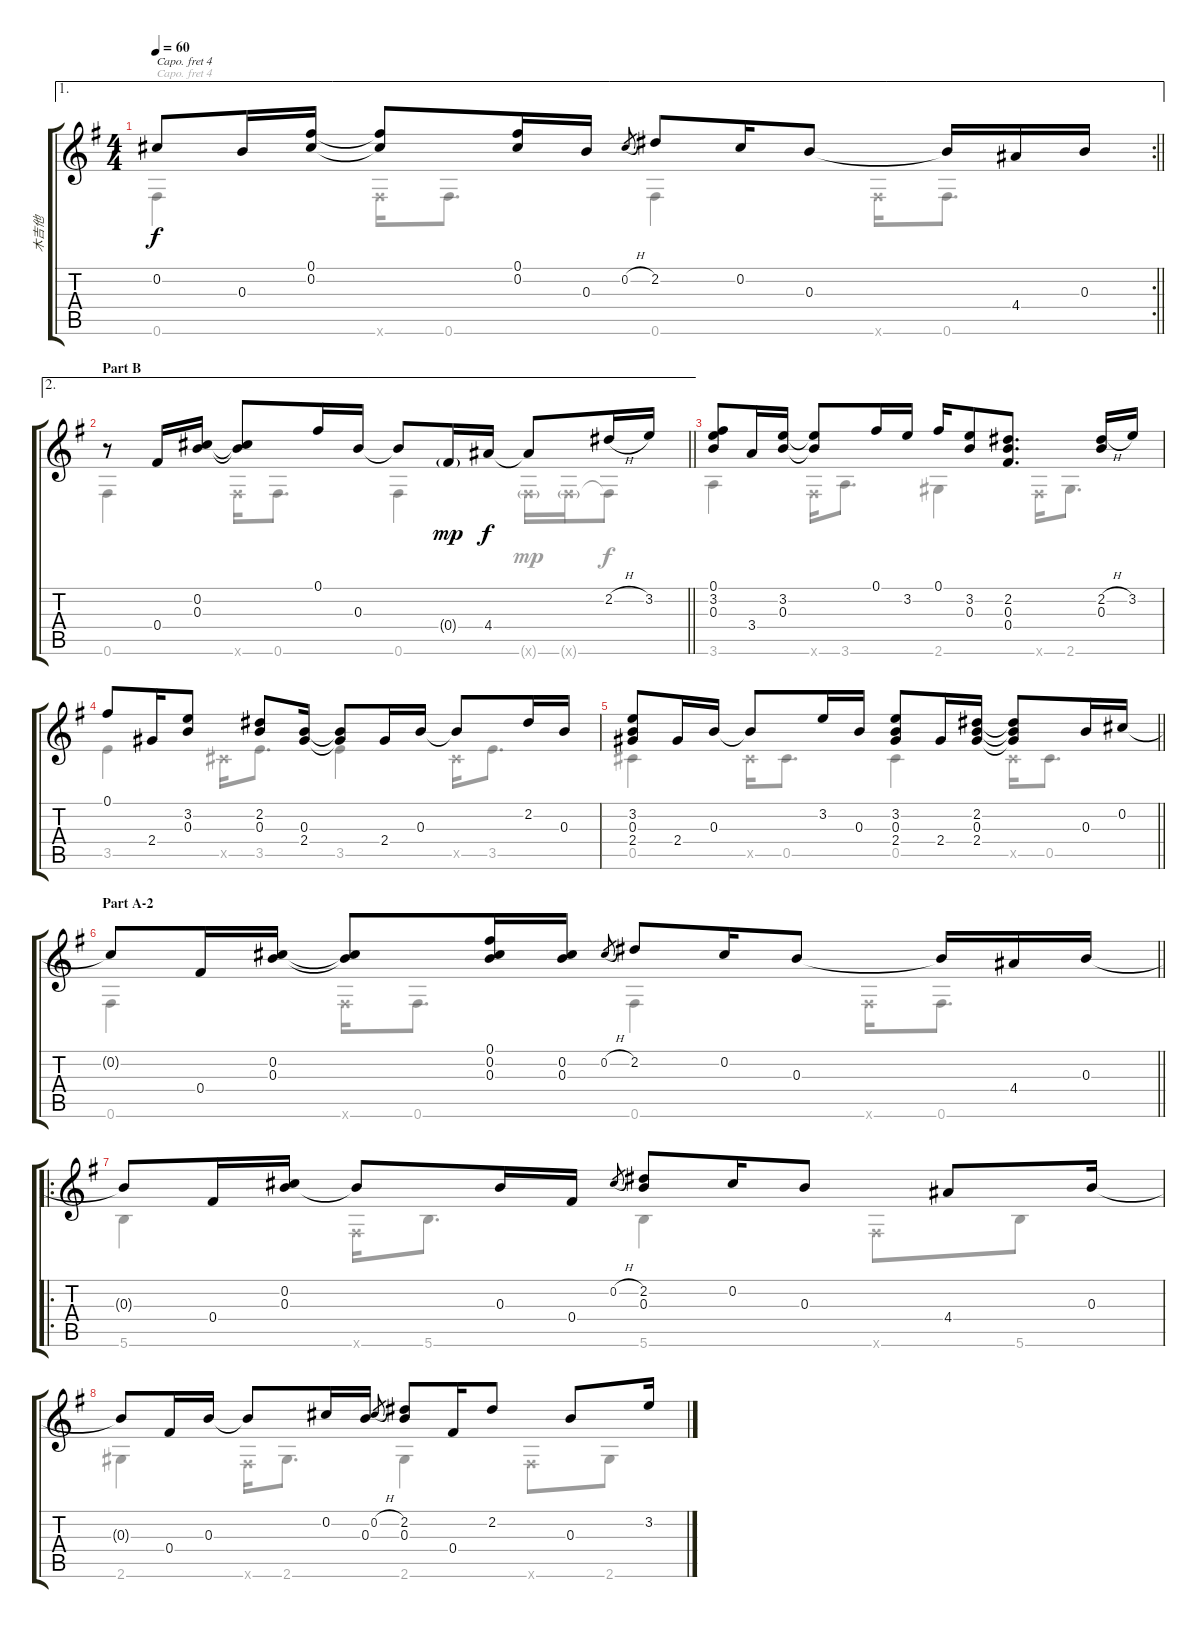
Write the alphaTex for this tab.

\track ("木吉他" "木吉他") {instrument acousticguitarnylon}
\staff {score tabs}
\capo 4
\tuning (D4 A3 G3 D3 A2 D2) {hide}
\voice
\ae 1
\rc 2
\ts (4 4)
\tempo 60
\clef g2
\barLineRight lightlight
\ks g
0.2{t}.8{dy f} 0.3.16 (0.1 0.2).16 (0.1{t} 0.2{t}).8 (0.1 0.2).16 0.3.16 0.2{h}.8{gr} 2.2.8 0.2.16 0.3.8 0.3{t}.16 4.4.16 0.3.16 |
\ae 2
\section ("" "Part B")
\barLineRight lightlight
r.8 0.4.16 (0.2 0.3).16 (0.2{t} 0.3{t}).8 0.1.16 0.3.16 0.3{t}.8 0.4{g}.16{dy mp} 4.4.16{dy f} 4.4{t}.8 2.2{h}.16 3.2.16 |
\section ("" "")
(0.1 3.2 0.3).8 3.4.16 (3.2 0.3).16 (3.2{t} 0.3{t}).8 0.1.16 3.2.16 0.1.16 (3.2 0.3).8 (2.2 0.3 0.4).8{d} (2.2{h} 0.3).16 3.2.16 |
0.1.8 2.4.16 (3.2 0.3).8 (2.2 0.3).8 (0.3 2.4).16 (0.3{t} 2.4{t}).8 2.4.16 0.3.16 0.3{t}.8 2.2.16 0.3.16 |
\barLineRight lightlight
(3.2 0.3 2.4).8 2.4.16 0.3.16 0.3{t}.8 3.2.16 0.3.16 (3.2 0.3 2.4).8 2.4.16 (2.2 0.3 2.4).16 (2.2{t} 0.3{t} 2.4{t}).8 0.3.16 0.2.16 |
\section ("" "Part A-2")
\barLineRight lightlight
0.2{t}.8 0.4.16 (0.2 0.3).16 (0.2{t} 0.3{t}).8 (0.1 0.2 0.3).16 (0.2 0.3).16 0.2{h}.8{gr} 2.2.8 0.2.16 0.3.8 0.3{t}.16 4.4.16 0.3.16 |
\ro
\section ("" "")
0.3{t}.8 0.4.16 (0.2 0.3).16 0.3{t}.8 0.3.16 0.4.16 0.2{h}.8{gr} (2.2 0.3).8 0.2.16 0.3.8 4.4.8 0.3.16 |
0.3{t}.8 0.4.16 0.3.16 0.3{t}.8 0.2.16 0.3.16 0.2{h}.8{gr} (2.2 0.3).8 0.4.16 2.2.8 0.3.8 3.2.16
\voice
\clef g2
\ottava regular
\simile none
\barLineRight lightlight
\ks g
0.6.4{dy f} 0.6{x}.16 0.6.8{d} 0.6.4 0.6{x}.16 0.6.8{d} |
\barLineRight lightlight
0.6.4 0.6{x}.16 0.6.8{d} 0.6.4 0.6{g x}.16{dy mp} 0.6{g x}.16 0.6{t}.8{dy f} |
3.6.4 0.6{x}.16 3.6.8{d} 2.6.4 0.6{x}.16 2.6.8{d} |
3.5.4 0.5{x}.16 3.5.8{d} 3.5.4 0.5{x}.16 3.5.8{d} |
\barLineRight lightlight
0.5.4 0.5{x}.16 0.5.8{d} 0.5.4 0.5{x}.16 0.5.8{d} |
\barLineRight lightlight
0.6.4 0.6{x}.16 0.6.8{d} 0.6.4 0.6{x}.16 0.6.8{d} |
5.6.4 0.6{x}.16 5.6.8{d} 5.6.4 0.6{x}.8 5.6.8 |
2.6.4 0.6{x}.16 2.6.8{d} 2.6.4 0.6{x}.8 2.6.8
